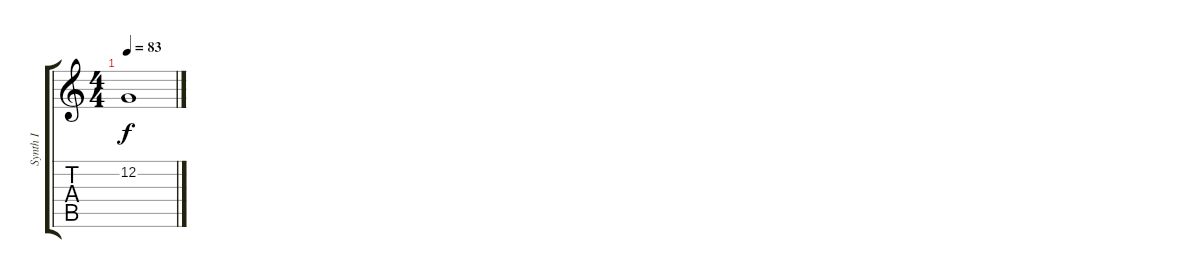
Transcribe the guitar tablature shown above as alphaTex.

\track ("Synth I" "Synth I") {instrument stringensemble1}
\staff {score tabs}
\tuning (C4 G3 Eb3 Bb2 F2 C2) {hide}
\ts (4 4)
\tempo 83
\clef g2
\ks c
12.2{t}.1{dy f}
